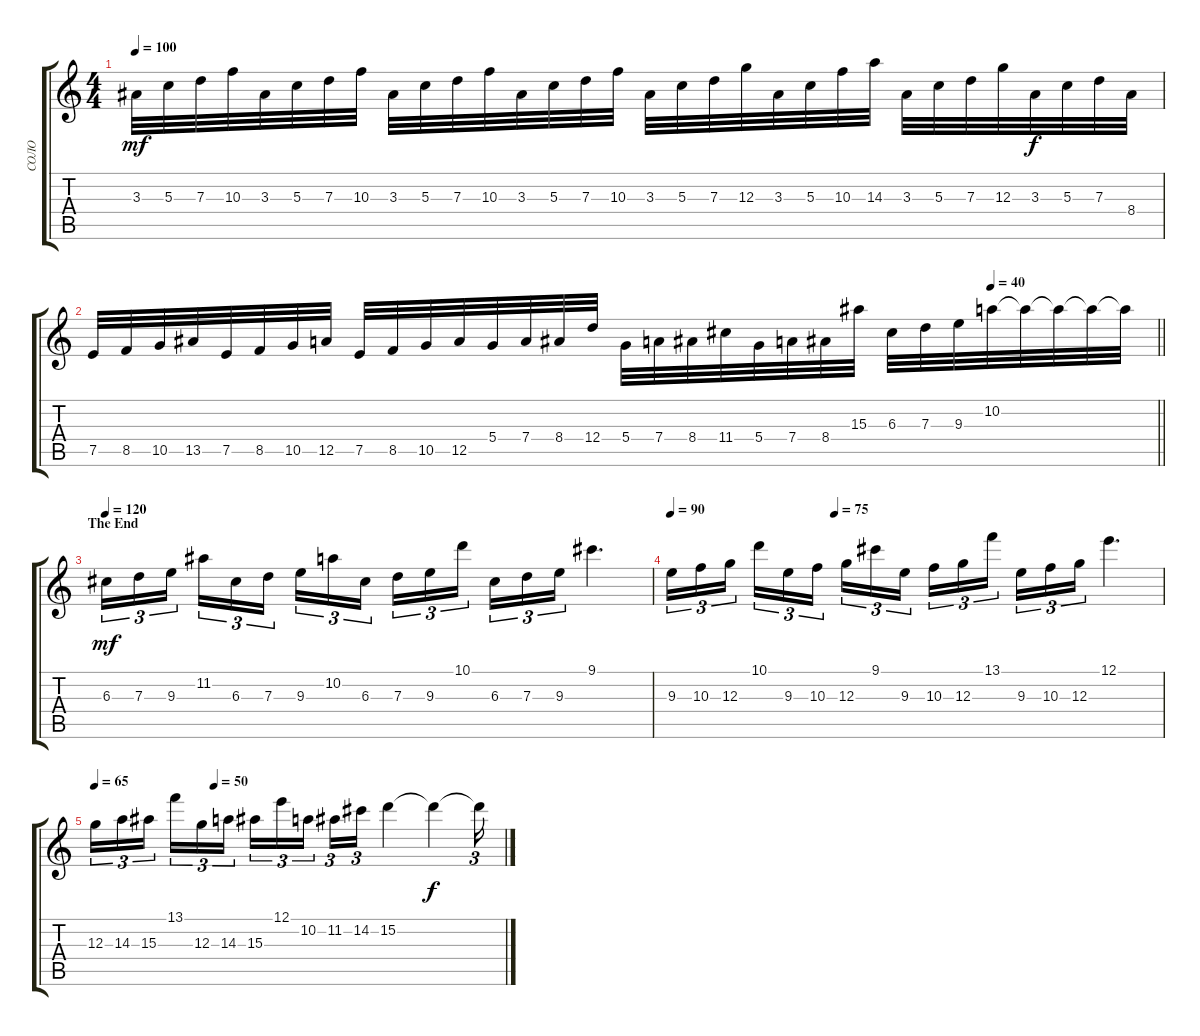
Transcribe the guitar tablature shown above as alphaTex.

\track ("СОЛО" "СОЛО") {instrument overdrivenguitar}
\staff {score tabs}
\tuning (E4 B3 G3 D3 A2 E2) {hide}
\ts (4 4)
\tempo 100
\clef g2
\ks c
3.3.32{dy mf} 5.3.32 7.3.32 10.3.32 3.3.32 5.3.32 7.3.32 10.3.32 3.3.32 5.3.32 7.3.32 10.3.32 3.3.32 5.3.32 7.3.32 10.3.32 3.3.32 5.3.32 7.3.32 12.3.32 3.3.32 5.3.32 10.3.32 14.3.32 3.3.32 5.3.32 7.3.32 12.3.32 3.3.32{dy f} 5.3.32 7.3.32 8.4.32 |
\tempo (40 0.84375)
\barLineRight lightlight
7.5.32 8.5.32 10.5.32 13.5.32 7.5.32 8.5.32 10.5.32 12.5.32 7.5.32 8.5.32 10.5.32 12.5.32 5.4.32 7.4.32 8.4.32 12.4.32 5.4.32 7.4.32 8.4.32 11.4.32 5.4.32 7.4.32 8.4.32 15.3.32 6.3.32 7.3.32 9.3.32 10.2.32 10.2{t}.32 10.2{t}.32 10.2{t}.32 10.2{t}.32 |
\section ("" "The End")
\tempo 120
6.3.16{tu (3 2) dy mf} 7.3.16{tu (3 2)} 9.3.16{tu (3 2) beam splitsecondary} 11.2.16{tu (3 2)} 6.3.16{tu (3 2)} 7.3.16{tu (3 2)} 9.3.16{tu (3 2)} 10.2.16{tu (3 2)} 6.3.16{tu (3 2) beam splitsecondary} 7.3.16{tu (3 2)} 9.3.16{tu (3 2)} 10.1.16{tu (3 2)} 6.3.16{tu (3 2)} 7.3.16{tu (3 2)} 9.3.16{tu (3 2)} 9.1.4{d} |
\tempo 90
\tempo (75 0.3333333333333333)
9.3.16{tu (3 2)} 10.3.16{tu (3 2)} 12.3.16{tu (3 2) beam splitsecondary} 10.1.16{tu (3 2)} 9.3.16{tu (3 2)} 10.3.16{tu (3 2)} 12.3.16{tu (3 2)} 9.1.16{tu (3 2)} 9.3.16{tu (3 2) beam splitsecondary} 10.3.16{tu (3 2)} 12.3.16{tu (3 2)} 13.1.16{tu (3 2)} 9.3.16{tu (3 2)} 10.3.16{tu (3 2)} 12.3.16{tu (3 2)} 12.1.4{d} |
\tempo 65
\tempo (50 0.2916666666666667)
12.3.16{tu (3 2)} 14.3.16{tu (3 2)} 15.3.16{tu (3 2) beam splitsecondary} 13.1.16{tu (3 2)} 12.3.16{tu (3 2)} 14.3.16{tu (3 2)} 15.3.16{tu (3 2)} 12.1.16{tu (3 2)} 10.2.16{tu (3 2) beam splitsecondary} 11.2.16{tu (3 2)} 14.2.16{tu (3 2)} 15.2.4 15.2{t}.4{dy f} 15.2{t}.16{tu (3 2)}
